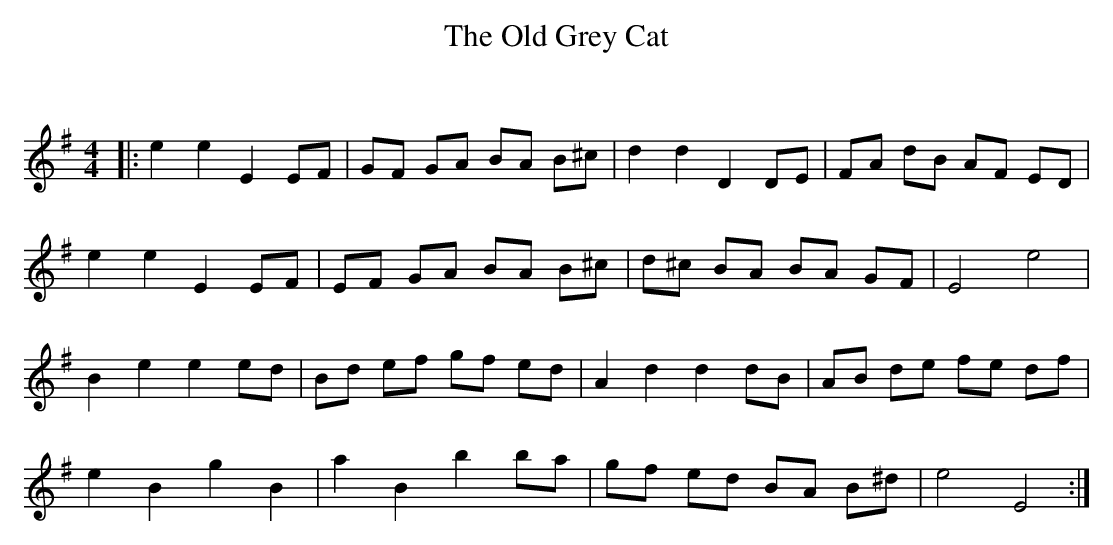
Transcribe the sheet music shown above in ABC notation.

X:1
T: The Old Grey Cat
C:
Q: 232
K:Em
M:4/4
L:1/8
|:e2 e2 E2 EF|GF GA BA B^c|d2 d2 D2 DE|FA dB AF ED|
e2 e2 E2 EF|EF GA BA B^c|d^c BA BA GF|E4 e4|
B2 e2 e2 ed|Bd ef gf ed|A2 d2 d2 dB|AB de fe df|
e2 B2 g2 B2|a2 B2 b2 ba|gf ed BA B^d|e4 E4:|
